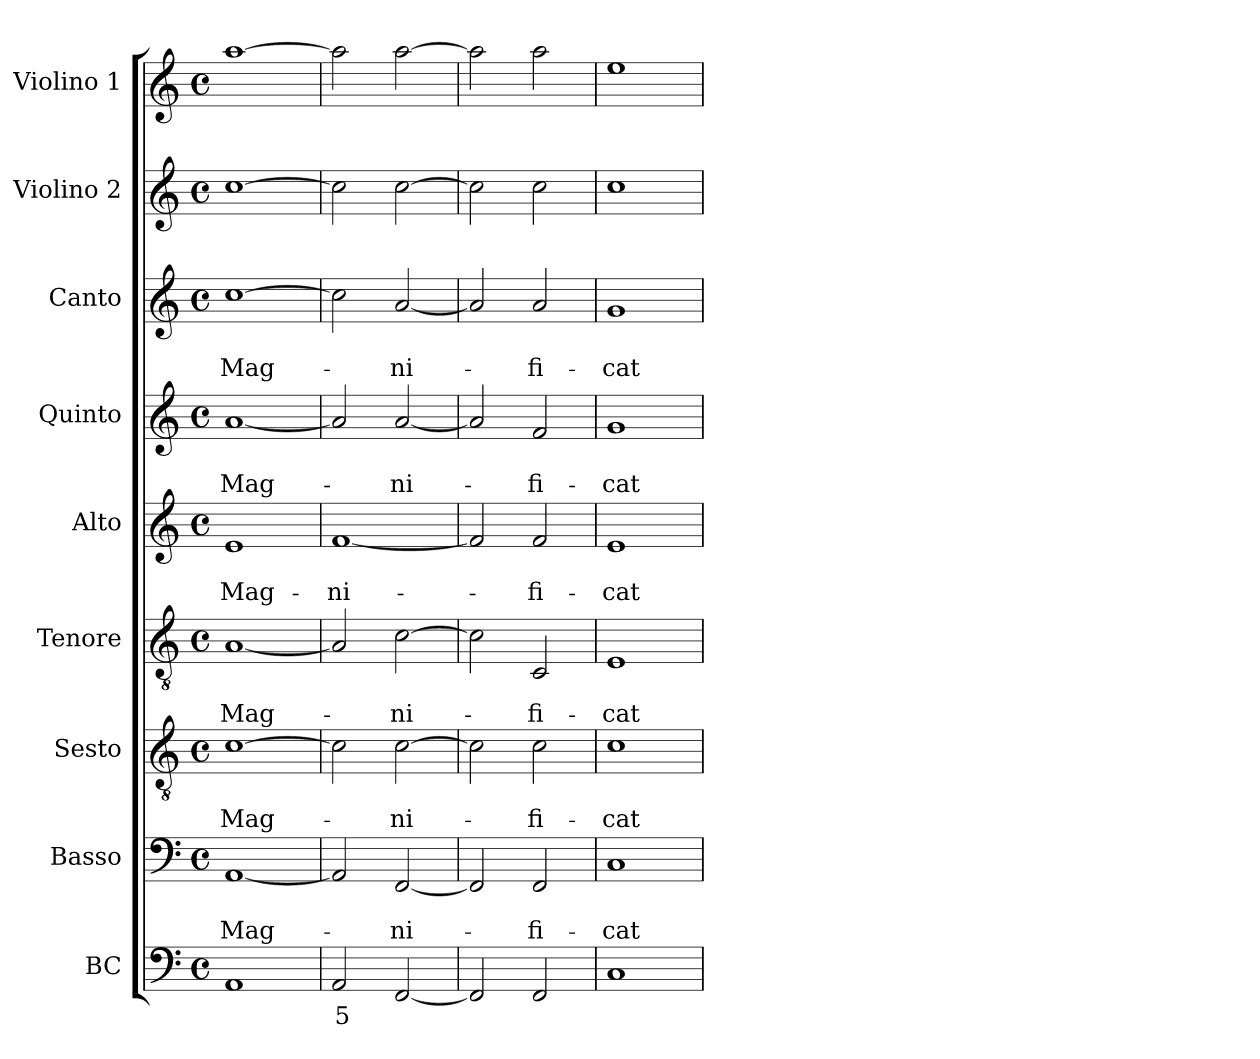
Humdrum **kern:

**kern	**text	**kern	**text	**text	**kern	**text	**text	**kern	**text	**text	**kern	**text	**text	**kern	**text	**text	**kern	**text	**text	**kern	**kern
*part9	*part9	*part8	*part8	*part8	*part7	*part7	*part7	*part6	*part6	*part6	*part5	*part5	*part5	*part4	*part4	*part4	*part3	*part3	*part3	*part2	*part1
*staff9	*staff9	*staff8	*staff8	*staff8	*staff7	*staff7	*staff7	*staff6	*staff6	*staff6	*staff5	*staff5	*staff5	*staff4	*staff4	*staff4	*staff3	*staff3	*staff3	*staff2	*staff1
*I"BC	*	*I"Basso	*	*	*I"Sesto	*	*	*I"Tenore	*	*	*I"Alto	*	*	*I"Quinto	*	*	*I"Canto	*	*	*I"Violino 2	*I"Violino 1
*I'Bc	*	*I'B	*	*	*I'S	*	*	*I'T	*	*	*I'A	*	*	*I'Q	*	*	*I'C	*	*	*I'V2	*I'V1
*clefF4	*	*clefF4	*	*	*clefGv2	*	*	*clefGv2	*	*	*clefG2	*	*	*clefG2	*	*	*clefG2	*	*	*clefG2	*clefG2
*k[]	*	*k[]	*	*	*k[]	*	*	*k[]	*	*	*k[]	*	*	*k[]	*	*	*k[]	*	*	*k[]	*k[]
*C:	*	*C:	*	*	*C:	*	*	*C:	*	*	*C:	*	*	*C:	*	*	*C:	*	*	*C:	*C:
*M4/4	*	*M4/4	*	*	*M4/4	*	*	*M4/4	*	*	*M4/4	*	*	*M4/4	*	*	*M4/4	*	*	*M4/4	*M4/4
*met(c)	*	*met(c)	*	*	*met(c)	*	*	*met(c)	*	*	*met(c)	*	*	*met(c)	*	*	*met(c)	*	*	*met(c)	*met(c)
=1	=1	=1	=1	=1	=1	=1	=1	=1	=1	=1	=1	=1	=1	=1	=1	=1	=1	=1	=1	=1	=1
!	!	!	!	!LO:LY:b	!	!	!LO:LY:b	!	!	!LO:LY:b	!	!	!LO:LY:b	!	!	!LO:LY:b	!	!	!LO:LY:b	!	!
1AA	.	[1AA	.	Mag-	[1c	.	Mag-	[1A	.	Mag-	1e	.	Mag-	[1a	.	Mag-	[1cc	.	Mag-	[1cc	[1aa
=2	=2	=2	=2	=2	=2	=2	=2	=2	=2	=2	=2	=2	=2	=2	=2	=2	=2	=2	=2	=2	=2
!	!LO:LY:b	!	!	!	!	!	!	!	!	!	!	!	!LO:LY:b	!	!	!	!	!	!	!	!
2AA/	5	2AA/]	.	.	2c\]	.	.	2A/]	.	.	[1f	.	-ni-	2a/]	.	.	2cc\]	.	.	2cc\]	2aa\]
!	!	!	!	!LO:LY:b	!	!	!LO:LY:b	!	!	!LO:LY:b	!	!	!	!	!	!LO:LY:b	!	!	!LO:LY:b	!	!
[2FF/	.	[2FF/	.	-ni-	[2c\	.	-ni-	[2c\	.	-ni-	.	.	.	[2a/	.	-ni-	[2a/	.	-ni-	[2cc\	[2aa\
=3	=3	=3	=3	=3	=3	=3	=3	=3	=3	=3	=3	=3	=3	=3	=3	=3	=3	=3	=3	=3	=3
2FF/]	.	2FF/]	.	.	2c\]	.	.	2c\]	.	.	2f/]	.	.	2a/]	.	.	2a/]	.	.	2cc\]	2aa\]
!	!	!	!	!LO:LY:b	!	!	!LO:LY:b	!	!	!LO:LY:b	!	!	!LO:LY:b	!	!	!LO:LY:b	!	!	!LO:LY:b	!	!
2FF/	.	2FF/	.	-fi-	2c\	.	-fi-	2C/	.	-fi-	2f/	.	-fi-	2f/	.	-fi-	2a/	.	-fi-	2cc\	2aa\
=4	=4	=4	=4	=4	=4	=4	=4	=4	=4	=4	=4	=4	=4	=4	=4	=4	=4	=4	=4	=4	=4
!	!	!	!	!LO:LY:b	!	!	!LO:LY:b	!	!	!LO:LY:b	!	!	!LO:LY:b	!	!	!LO:LY:b	!	!	!LO:LY:b	!	!
1C	.	1C	.	-cat	1c	.	-cat	1E	.	-cat	1e	.	-cat	1g	.	-cat	1g	.	-cat	1cc	1ee
=	=	=	=	=	=	=	=	=	=	=	=	=	=	=	=	=	=	=	=	=	=
*-	*-	*-	*-	*-	*-	*-	*-	*-	*-	*-	*-	*-	*-	*-	*-	*-	*-	*-	*-	*-	*-
